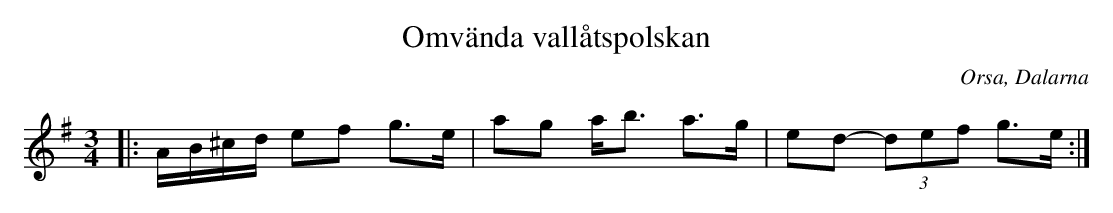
X:1
T:Omvända vallåtspolskan
O:Orsa, Dalarna
M:3/4
L:1/8
K:G
|: A/B/^c/d/ ef g>e |ag a<b a>g |ed- (3def g>e :|
